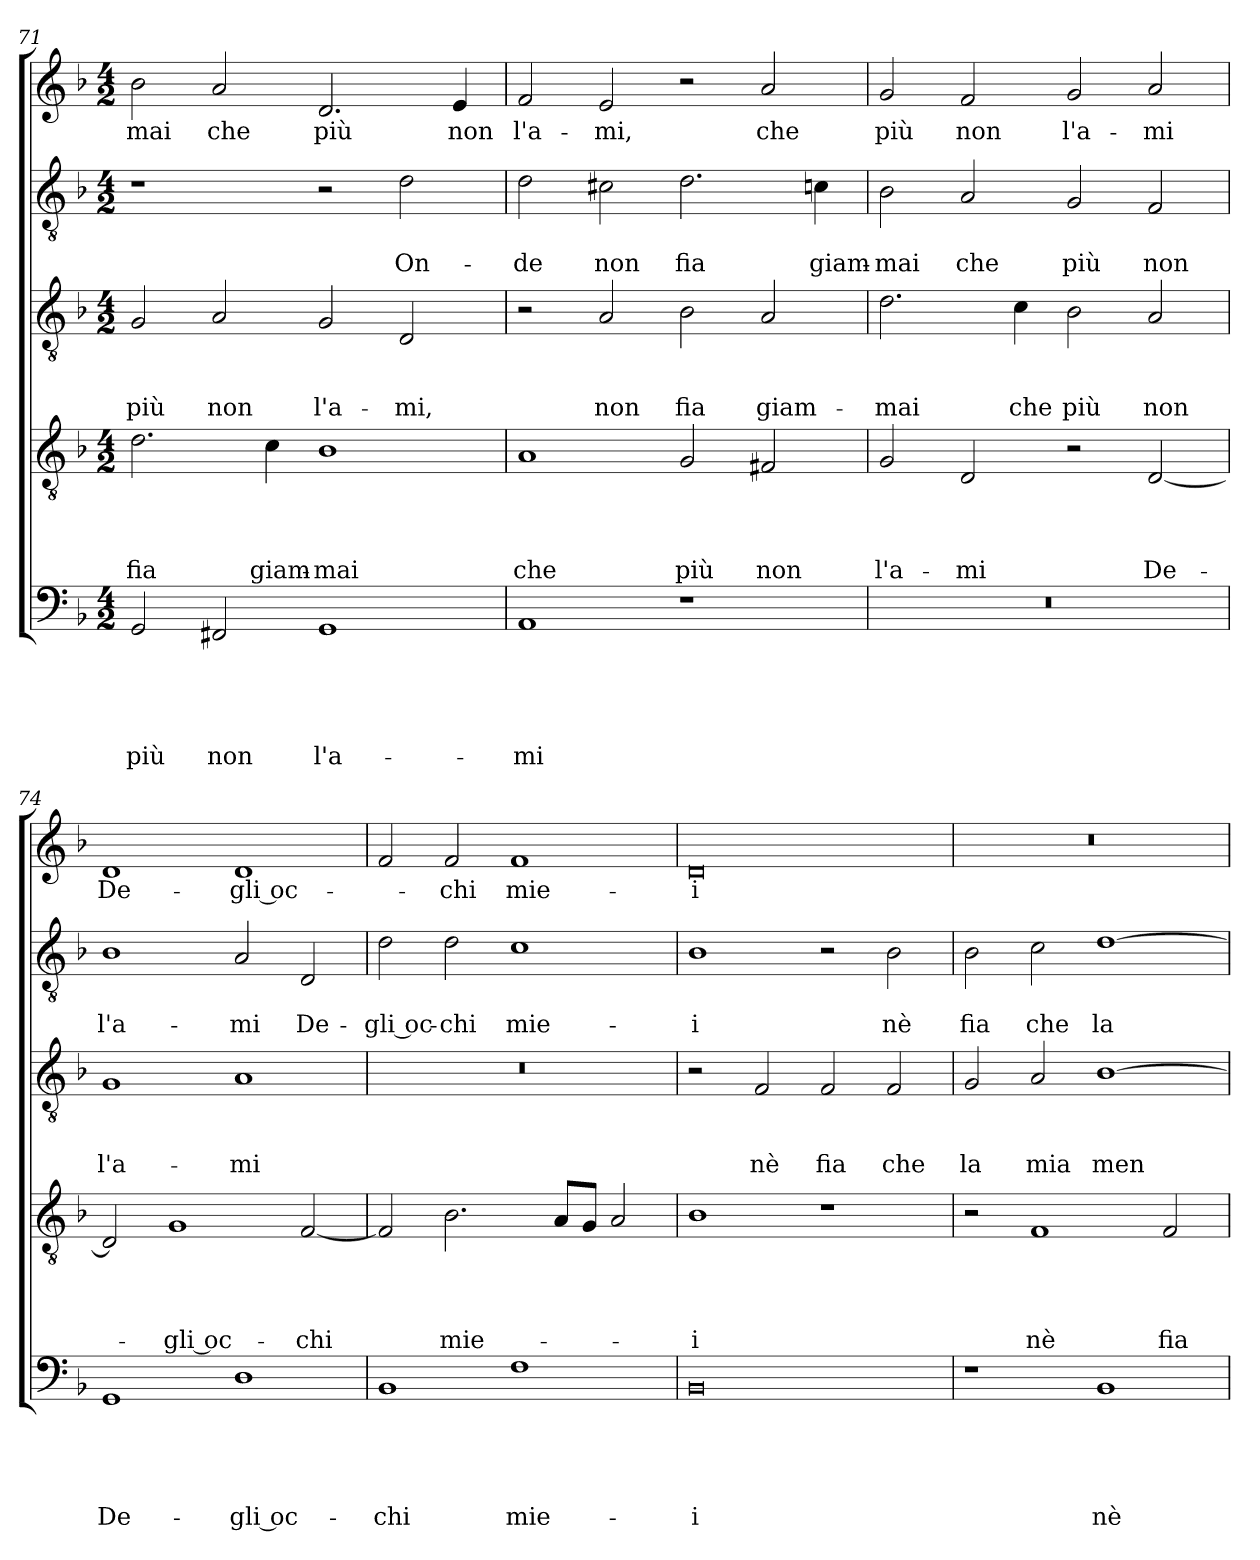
**kern	**text	**text	**text	**text	**text	**kern	**text	**text	**text	**text	**kern	**text	**text	**text	**kern	**text	**text	**kern	**text
*part5	*part5	*part5	*part5	*part5	*part5	*part4	*part4	*part4	*part4	*part4	*part3	*part3	*part3	*part3	*part2	*part2	*part2	*part1	*part1
*staff5	*staff5	*staff5	*staff5	*staff5	*staff5	*staff4	*staff4	*staff4	*staff4	*staff4	*staff3	*staff3	*staff3	*staff3	*staff2	*staff2	*staff2	*staff1	*staff1
*clefF4	*	*	*	*	*	*clefGv2	*	*	*	*	*clefGv2	*	*	*	*clefGv2	*	*	*clefG2	*
*k[b-]	*	*	*	*	*	*k[b-]	*	*	*	*	*k[b-]	*	*	*	*k[b-]	*	*	*k[b-]	*
*d:	*	*	*	*	*	*d:	*	*	*	*	*d:	*	*	*	*d:	*	*	*d:	*
*M4/2	*	*	*	*	*	*M4/2	*	*	*	*	*M4/2	*	*	*	*M4/2	*	*	*M4/2	*
=71	=71	=71	=71	=71	=71	=71	=71	=71	=71	=71	=71	=71	=71	=71	=71	=71	=71	=71	=71
!	!	!	!	!	!LO:LY:b	!	!	!	!	!LO:LY:b	!	!	!	!LO:LY:b	!	!	!	!	!LO:LY:b
2GG/	.	.	.	.	più	2.d\	.	.	.	fia	2G/	.	.	più	1r	.	.	2b-\	-mai
!	!	!	!	!	!LO:LY:b	!	!	!	!	!	!	!	!	!LO:LY:b	!	!	!	!	!LO:LY:b
2FF#X/	.	.	.	.	non	.	.	.	.	.	2A/	.	.	non	.	.	.	2a/	che
!	!	!	!	!	!	!	!	!	!	!LO:LY:b	!	!	!	!	!	!	!	!	!
.	.	.	.	.	.	4c\	.	.	.	giam-	.	.	.	.	.	.	.	.	.
!	!	!	!	!	!LO:LY:b	!	!	!	!	!LO:LY:b	!	!	!	!LO:LY:b	!	!	!	!	!LO:LY:b
1GG	.	.	.	.	l'a-	1B-	.	.	.	-mai	2G/	.	.	l'a-	2r	.	.	2.d/	più
!	!	!	!	!	!	!	!	!	!	!	!	!	!	!LO:LY:b	!	!	!LO:LY:b	!	!
.	.	.	.	.	.	.	.	.	.	.	2D/	.	.	-mi,	2d\	.	On-	.	.
!	!	!	!	!	!	!	!	!	!	!	!	!	!	!	!	!	!	!	!LO:LY:b
.	.	.	.	.	.	.	.	.	.	.	.	.	.	.	.	.	.	4e/	non
=72	=72	=72	=72	=72	=72	=72	=72	=72	=72	=72	=72	=72	=72	=72	=72	=72	=72	=72	=72
!	!	!	!	!	!LO:LY:b	!	!	!	!	!LO:LY:b	!	!	!	!	!	!	!LO:LY:b	!	!LO:LY:b
1AA	.	.	.	.	-mi	1A	.	.	.	che	2r	.	.	.	2d\	.	-de	2f/	l'a-
!	!	!	!	!	!	!	!	!	!	!	!	!	!	!LO:LY:b	!	!	!LO:LY:b	!	!LO:LY:b
.	.	.	.	.	.	.	.	.	.	.	2A/	.	.	non	2c#X\	.	non	2e/	-mi,
!	!	!	!	!	!	!	!	!	!	!LO:LY:b	!	!	!	!LO:LY:b	!	!	!LO:LY:b	!	!
1r	.	.	.	.	.	2G/	.	.	.	più	2B-\	.	.	fia	2.d\	.	fia	2r	.
!	!	!	!	!	!	!	!	!	!	!LO:LY:b	!	!	!	!LO:LY:b	!	!	!	!	!LO:LY:b
.	.	.	.	.	.	2F#X/	.	.	.	non	2A/	.	.	giam-	.	.	.	2a/	che
!	!	!	!	!	!	!	!	!	!	!	!	!	!	!	!	!	!LO:LY:b	!	!
.	.	.	.	.	.	.	.	.	.	.	.	.	.	.	4c\	.	giam-	.	.
!!LO:LB:g=z
=73	=73	=73	=73	=73	=73	=73	=73	=73	=73	=73	=73	=73	=73	=73	=73	=73	=73	=73	=73
!	!	!	!	!	!	!	!	!	!	!LO:LY:b	!	!	!	!LO:LY:b	!	!	!LO:LY:b	!	!LO:LY:b
0r	.	.	.	.	.	2G/	.	.	.	l'a-	2.d\	.	.	-mai	2B-\	.	-mai	2g/	più
!	!	!	!	!	!	!	!	!	!	!LO:LY:b	!	!	!	!	!	!	!LO:LY:b	!	!LO:LY:b
.	.	.	.	.	.	2D/	.	.	.	-mi	.	.	.	.	2A/	.	che	2f/	non
!	!	!	!	!	!	!	!	!	!	!	!	!	!	!LO:LY:b	!	!	!	!	!
.	.	.	.	.	.	.	.	.	.	.	4c\	.	.	che	.	.	.	.	.
!	!	!	!	!	!	!	!	!	!	!	!	!	!	!LO:LY:b	!	!	!LO:LY:b	!	!LO:LY:b
.	.	.	.	.	.	2r	.	.	.	.	2B-\	.	.	più	2G/	.	più	2g/	l'a-
!	!	!	!	!	!	!	!	!	!	!LO:LY:b	!	!	!	!LO:LY:b	!	!	!LO:LY:b	!	!LO:LY:b
.	.	.	.	.	.	[2D/	.	.	.	De-	2A/	.	.	non	2F/	.	non	2a/	-mi
=74	=74	=74	=74	=74	=74	=74	=74	=74	=74	=74	=74	=74	=74	=74	=74	=74	=74	=74	=74
!	!	!	!	!	!LO:LY:b	!	!	!	!	!	!	!	!	!LO:LY:b	!	!	!LO:LY:b	!	!LO:LY:b
1GG	.	.	.	.	De-	2D/]	.	.	.	.	1G	.	.	l'a-	1B-	.	l'a-	1d	De-
!	!	!	!	!	!	!	!	!	!	!LO:LY:b	!	!	!	!	!	!	!	!	!
.	.	.	.	.	.	1G	.	.	.	-gli oc-	.	.	.	.	.	.	.	.	.
!	!	!	!	!	!LO:LY:b	!	!	!	!	!	!	!	!	!LO:LY:b	!	!	!LO:LY:b	!	!LO:LY:b
1D	.	.	.	.	-gli oc-	.	.	.	.	.	1A	.	.	-mi	2A/	.	-mi	1d	-gli oc-
!	!	!	!	!	!	!	!	!	!	!LO:LY:b	!	!	!	!	!	!	!LO:LY:b	!	!
.	.	.	.	.	.	[2F/	.	.	.	-chi	.	.	.	.	2D/	.	De-	.	.
=75	=75	=75	=75	=75	=75	=75	=75	=75	=75	=75	=75	=75	=75	=75	=75	=75	=75	=75	=75
!	!	!	!	!	!LO:LY:b	!	!	!	!	!	!	!	!	!	!	!	!LO:LY:b	!	!
1BB-	.	.	.	.	-chi	2F/]	.	.	.	.	0r	.	.	.	2d\	.	-gli oc-	2f/	.
!	!	!	!	!	!	!	!	!	!	!LO:LY:b	!	!	!	!	!	!	!LO:LY:b	!	!LO:LY:b
.	.	.	.	.	.	2.B-\	.	.	.	mie-	.	.	.	.	2d\	.	-chi	2f/	-chi
!	!	!	!	!	!LO:LY:b	!	!	!	!	!	!	!	!	!	!	!	!LO:LY:b	!	!LO:LY:b
1F	.	.	.	.	mie-	.	.	.	.	.	.	.	.	.	1c	.	mie-	1f	mie-
.	.	.	.	.	.	8A/L	.	.	.	.	.	.	.	.	.	.	.	.	.
.	.	.	.	.	.	8G/J	.	.	.	.	.	.	.	.	.	.	.	.	.
.	.	.	.	.	.	2A/	.	.	.	.	.	.	.	.	.	.	.	.	.
=76	=76	=76	=76	=76	=76	=76	=76	=76	=76	=76	=76	=76	=76	=76	=76	=76	=76	=76	=76
!	!	!	!	!	!LO:LY:b	!	!	!	!	!LO:LY:b	!	!	!	!	!	!	!LO:LY:b	!	!LO:LY:b
0BB-	.	.	.	.	-i	1B-	.	.	.	-i	2r	.	.	.	1B-	.	-i	0d	-i
!	!	!	!	!	!	!	!	!	!	!	!	!	!	!LO:LY:b	!	!	!	!	!
.	.	.	.	.	.	.	.	.	.	.	2F/	.	.	nè	.	.	.	.	.
!	!	!	!	!	!	!	!	!	!	!	!	!	!	!LO:LY:b	!	!	!	!	!
.	.	.	.	.	.	1r	.	.	.	.	2F/	.	.	fia	2r	.	.	.	.
!	!	!	!	!	!	!	!	!	!	!	!	!	!	!LO:LY:b	!	!	!LO:LY:b	!	!
.	.	.	.	.	.	.	.	.	.	.	2F/	.	.	che	2B-\	.	nè	.	.
=77	=77	=77	=77	=77	=77	=77	=77	=77	=77	=77	=77	=77	=77	=77	=77	=77	=77	=77	=77
!	!	!	!	!	!	!	!	!	!	!	!	!	!	!LO:LY:b	!	!	!LO:LY:b	!	!
1r	.	.	.	.	.	2r	.	.	.	.	2G/	.	.	la	2B-\	.	fia	0r	.
!	!	!	!	!	!	!	!	!	!	!LO:LY:b	!	!	!	!LO:LY:b	!	!	!LO:LY:b	!	!
.	.	.	.	.	.	1F	.	.	.	nè	2A/	.	.	mia	2c\	.	che	.	.
!	!	!	!	!	!LO:LY:b	!	!	!	!	!	!	!	!	!LO:LY:b	!	!	!LO:LY:b	!	!
1BB-	.	.	.	.	nè	.	.	.	.	.	[1B-	.	.	men-	[1d	.	la	.	.
!	!	!	!	!	!	!	!	!	!	!LO:LY:b	!	!	!	!	!	!	!	!	!
.	.	.	.	.	.	2F/	.	.	.	fia	.	.	.	.	.	.	.	.	.
=	=	=	=	=	=	=	=	=	=	=	=	=	=	=	=	=	=	=	=
*-	*-	*-	*-	*-	*-	*-	*-	*-	*-	*-	*-	*-	*-	*-	*-	*-	*-	*-	*-
